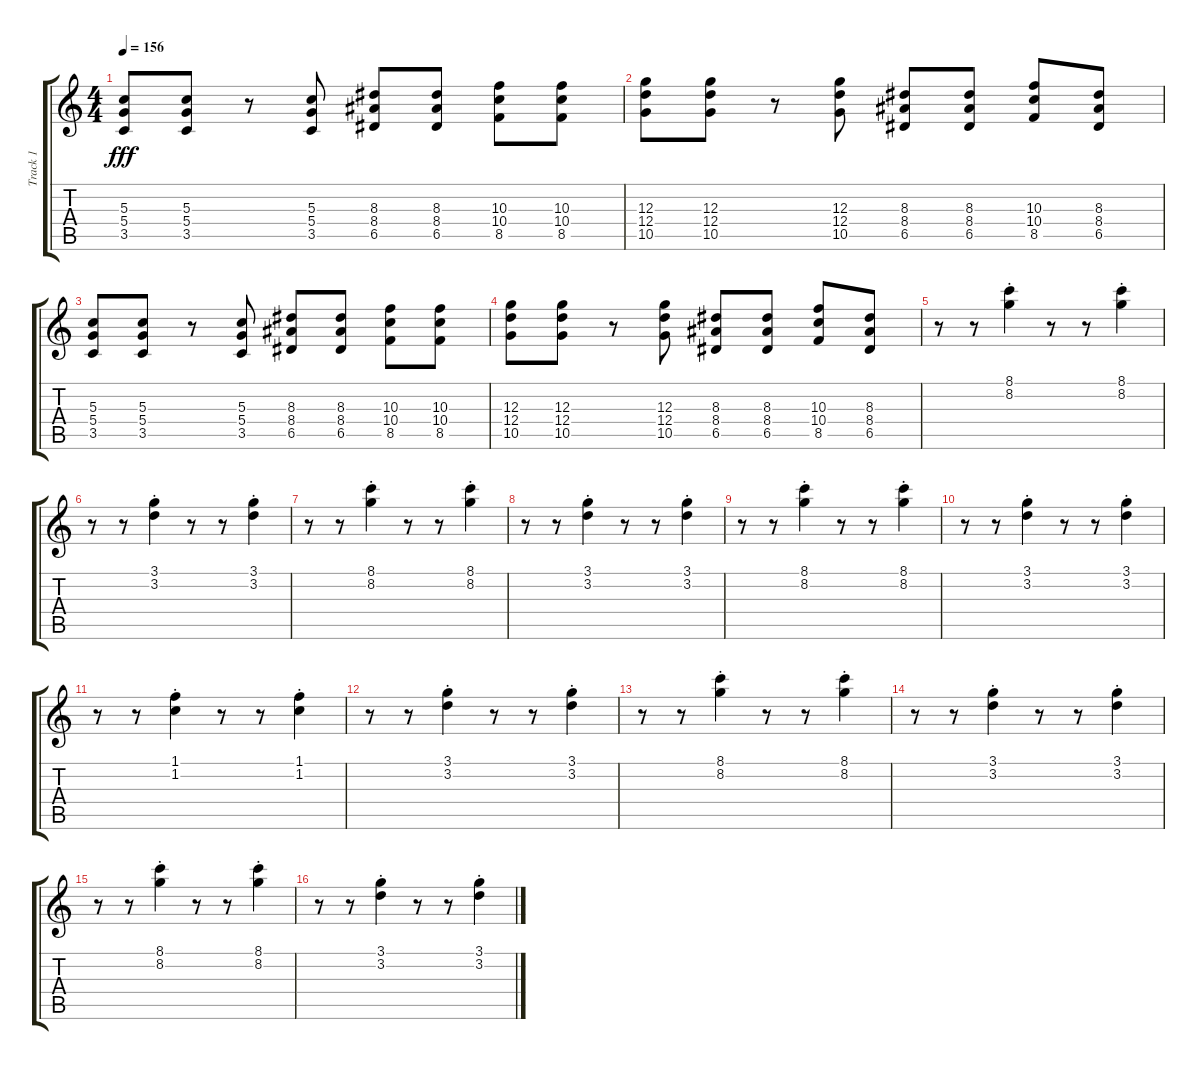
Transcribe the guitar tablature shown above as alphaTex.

\track ("Track 1" "Track 1") {instrument distortionguitar}
\staff {score tabs}
\tuning (E4 B3 G3 D3 A2 E2) {hide}
\ts (4 4)
\tempo 156
\clef g2
\ks c
(5.3 5.4 3.5).8{dy fff} (5.3 5.4 3.5).8 r.8 (5.3 5.4 3.5).8 (8.3 8.4 6.5).8 (8.3 8.4 6.5).8 (10.3 10.4 8.5).8 (10.3 10.4 8.5).8 |
(12.3 12.4 10.5).8 (12.3 12.4 10.5).8 r.8 (12.3 12.4 10.5).8 (8.3 8.4 6.5).8 (8.3 8.4 6.5).8 (10.3 10.4 8.5).8 (8.3 8.4 6.5).8 |
(5.3 5.4 3.5).8 (5.3 5.4 3.5).8 r.8 (5.3 5.4 3.5).8 (8.3 8.4 6.5).8 (8.3 8.4 6.5).8 (10.3 10.4 8.5).8 (10.3 10.4 8.5).8 |
(12.3 12.4 10.5).8 (12.3 12.4 10.5).8 r.8 (12.3 12.4 10.5).8 (8.3 8.4 6.5).8 (8.3 8.4 6.5).8 (10.3 10.4 8.5).8 (8.3 8.4 6.5).8 |
r.8 r.8 (8.1{st} 8.2{st}).4 r.8 r.8 (8.1{st} 8.2{st}).4 |
r.8 r.8 (3.1{st} 3.2{st}).4 r.8 r.8 (3.1{st} 3.2{st}).4 |
r.8 r.8 (8.1{st} 8.2{st}).4 r.8 r.8 (8.1{st} 8.2{st}).4 |
r.8 r.8 (3.1{st} 3.2{st}).4 r.8 r.8 (3.1{st} 3.2{st}).4 |
r.8 r.8 (8.1{st} 8.2{st}).4 r.8 r.8 (8.1{st} 8.2{st}).4 |
r.8 r.8 (3.1{st} 3.2{st}).4 r.8 r.8 (3.1{st} 3.2{st}).4 |
r.8 r.8 (1.1{st} 1.2{st}).4 r.8 r.8 (1.1{st} 1.2{st}).4 |
r.8 r.8 (3.1{st} 3.2{st}).4 r.8 r.8 (3.1{st} 3.2{st}).4 |
r.8 r.8 (8.1{st} 8.2{st}).4 r.8 r.8 (8.1{st} 8.2{st}).4 |
r.8 r.8 (3.1{st} 3.2{st}).4 r.8 r.8 (3.1{st} 3.2{st}).4 |
r.8 r.8 (8.1{st} 8.2{st}).4 r.8 r.8 (8.1{st} 8.2{st}).4 |
r.8 r.8 (3.1{st} 3.2{st}).4 r.8 r.8 (3.1{st} 3.2{st}).4
